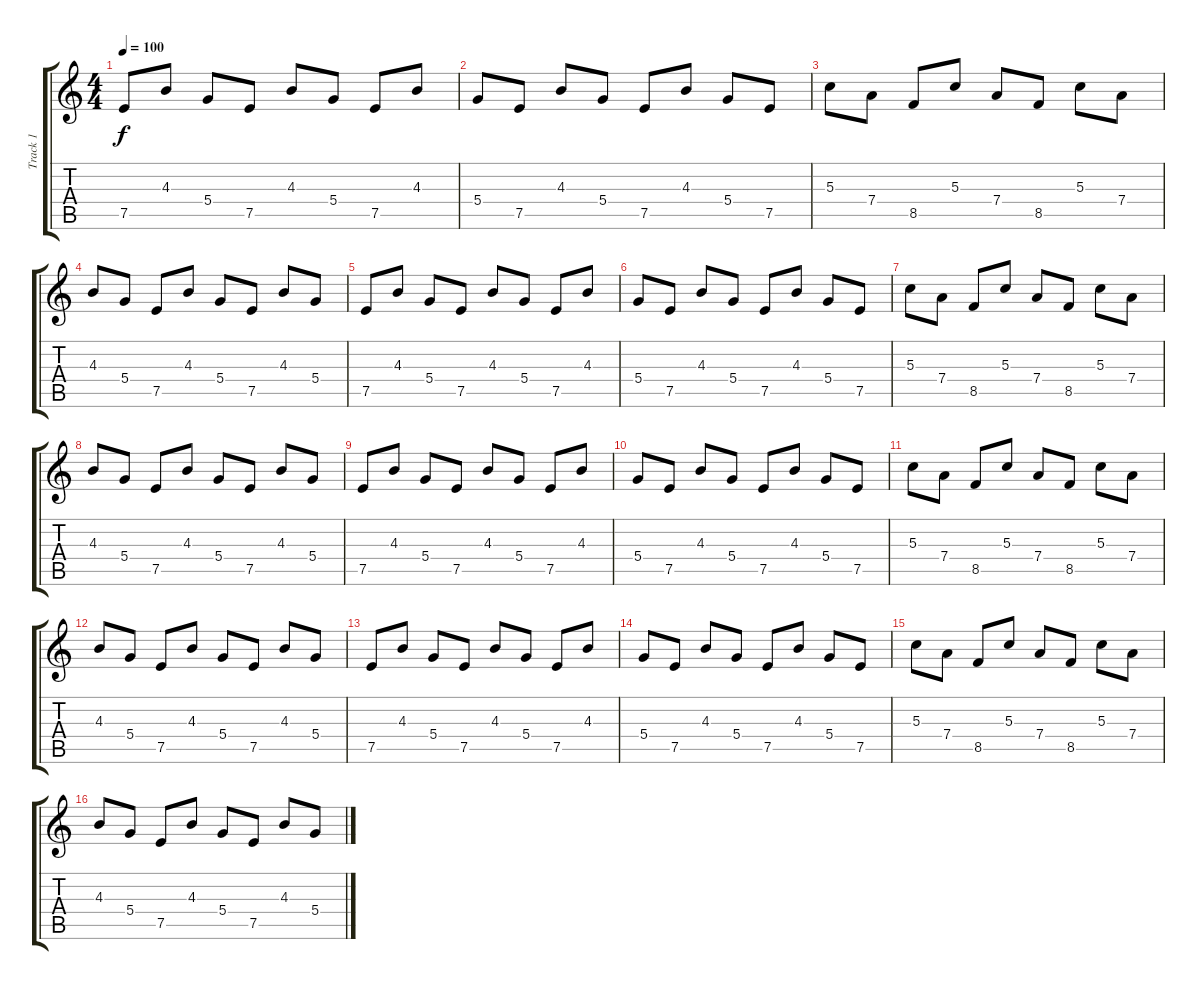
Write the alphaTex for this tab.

\track ("Track 1" "Track 1") {instrument acousticguitarsteel}
\staff {score tabs}
\tuning (E4 B3 G3 D3 A2 E2) {hide}
\ts (4 4)
\tempo 100
\clef g2
\ks c
7.5.8{dy f} 4.3.8 5.4.8 7.5.8 4.3.8 5.4.8 7.5.8 4.3.8 |
5.4.8 7.5.8 4.3.8 5.4.8 7.5.8 4.3.8 5.4.8 7.5.8 |
5.3.8 7.4.8 8.5.8 5.3.8 7.4.8 8.5.8 5.3.8 7.4.8 |
4.3.8 5.4.8 7.5.8 4.3.8 5.4.8 7.5.8 4.3.8 5.4.8 |
7.5.8 4.3.8 5.4.8 7.5.8 4.3.8 5.4.8 7.5.8 4.3.8 |
5.4.8 7.5.8 4.3.8 5.4.8 7.5.8 4.3.8 5.4.8 7.5.8 |
5.3.8 7.4.8 8.5.8 5.3.8 7.4.8 8.5.8 5.3.8 7.4.8 |
4.3.8 5.4.8 7.5.8 4.3.8 5.4.8 7.5.8 4.3.8 5.4.8 |
7.5.8 4.3.8 5.4.8 7.5.8 4.3.8 5.4.8 7.5.8 4.3.8 |
5.4.8 7.5.8 4.3.8 5.4.8 7.5.8 4.3.8 5.4.8 7.5.8 |
5.3.8 7.4.8 8.5.8 5.3.8 7.4.8 8.5.8 5.3.8 7.4.8 |
4.3.8 5.4.8 7.5.8 4.3.8 5.4.8 7.5.8 4.3.8 5.4.8 |
7.5.8 4.3.8 5.4.8 7.5.8 4.3.8 5.4.8 7.5.8 4.3.8 |
5.4.8 7.5.8 4.3.8 5.4.8 7.5.8 4.3.8 5.4.8 7.5.8 |
5.3.8 7.4.8 8.5.8 5.3.8 7.4.8 8.5.8 5.3.8 7.4.8 |
4.3.8 5.4.8 7.5.8 4.3.8 5.4.8 7.5.8 4.3.8 5.4.8
